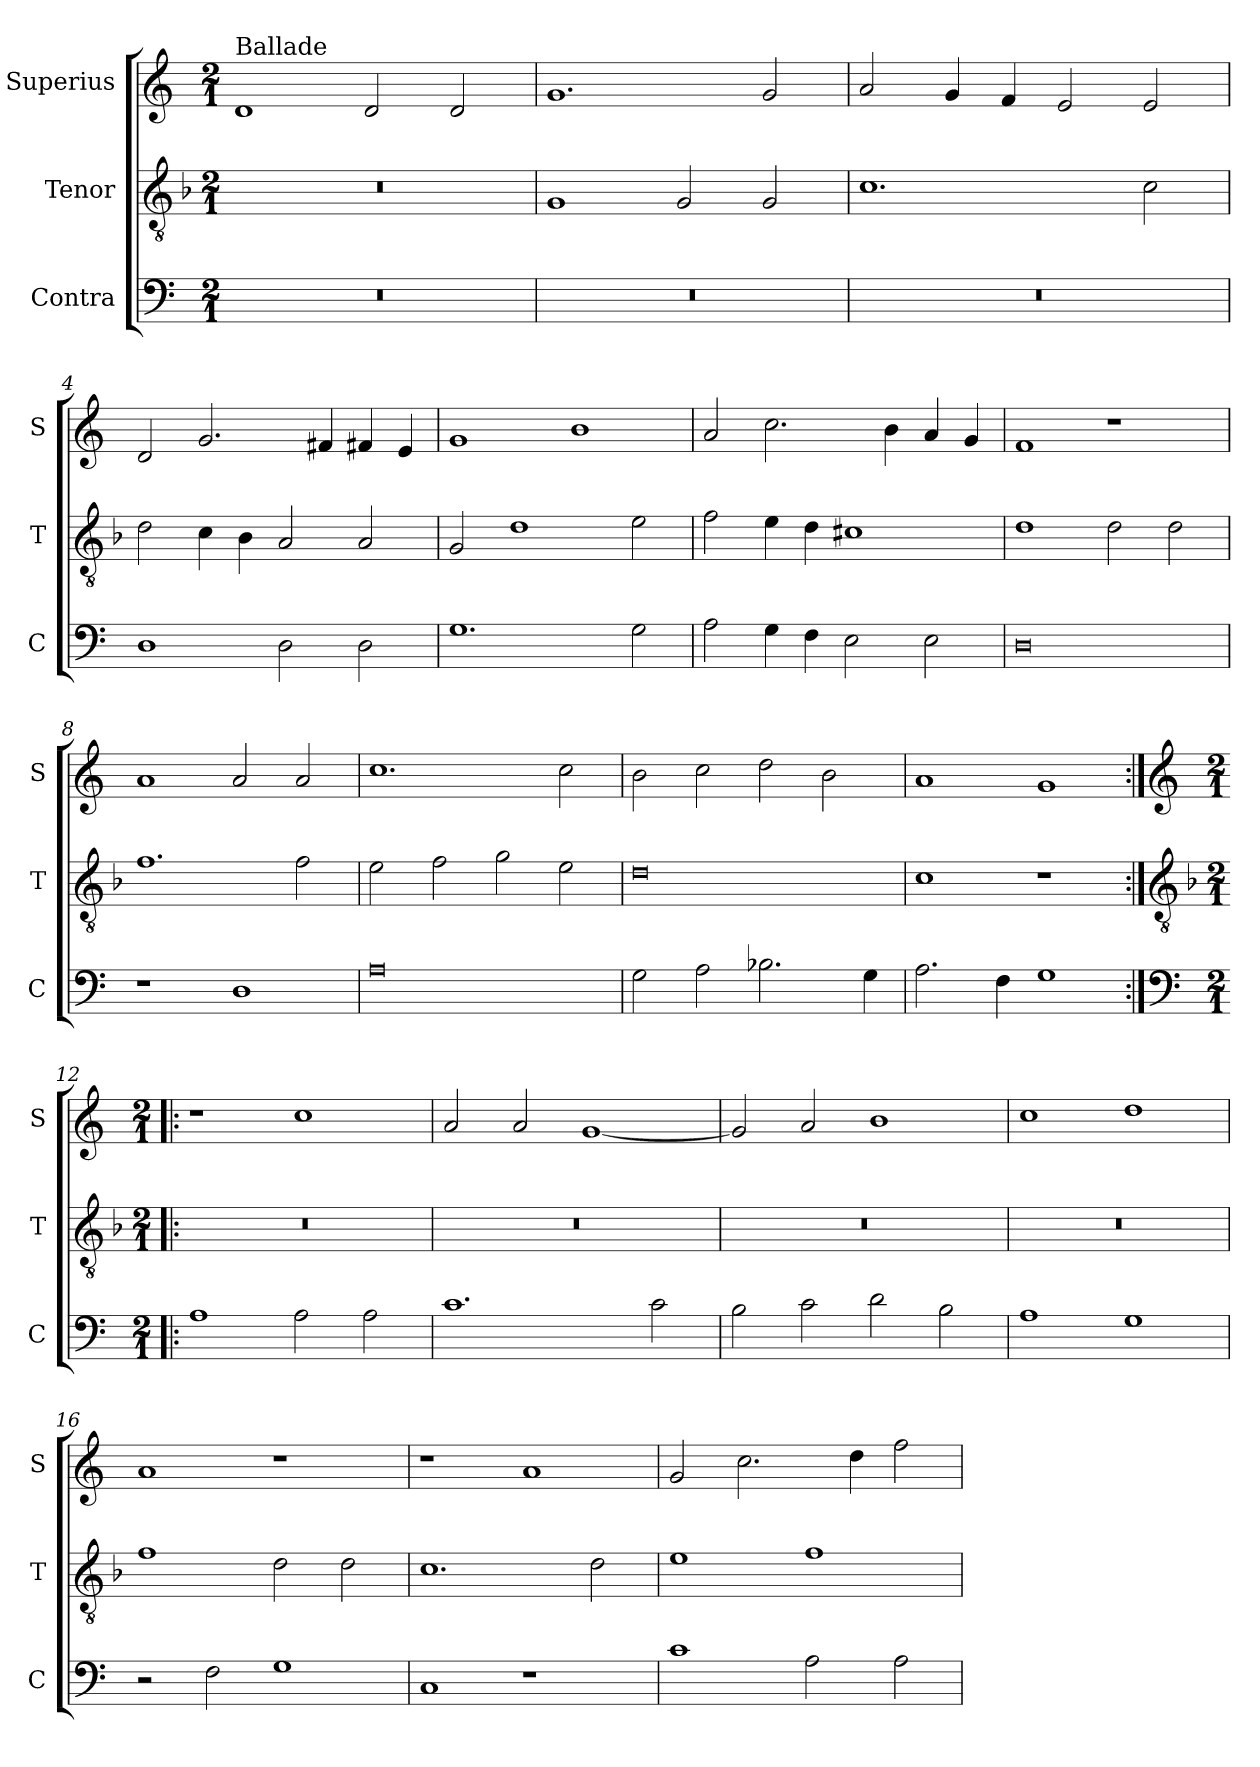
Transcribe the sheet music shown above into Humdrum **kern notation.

**kern	**kern	**kern
*part3	*part2	*part1
*staff3	*staff2	*staff1
*I"Contra	*I"Tenor	*I"Superius
*I'C	*I'T	*I'S
*clefF4	*clefGv2	*clefG2
*k[]	*k[b-]	*k[]
*M2/1	*M2/1	*M2/1
=1	=1	=1
!	!	!LO:TX:a:t=Ballade
0r	0r	1d
.	.	2d
.	.	2d
=2	=2	=2
0r	1G	1.g
.	2G	.
.	2G	2g
=3	=3	=3
0r	1.c	2a
.	.	4g
.	.	4f
.	.	2e
.	2c	2e
=4	=4	=4
1D	2d	2d
.	4c	2.g
.	4B-	.
2D	2A	.
.	.	4f#X
2D	2A	4f#X
.	.	4e
=5	=5	=5
1.G	2G	1g
.	1d	.
.	.	1b
2G	2e	.
=6	=6	=6
2A	2f	2a
4G	4e	2.cc
4F	4d	.
2E	1c#X	.
.	.	4b
2E	.	4a
.	.	4g
=7	=7	=7
0D	1d	1f
.	2d	1r
.	2d	.
=8	=8	=8
1r	1.f	1a
1D	.	2a
.	2f	2a
=9	=9	=9
0A	2e	1.cc
.	2f	.
.	2g	.
.	2e	2cc
=10	=10	=10
2G	0d	2b
2A	.	2cc
2.B-X	.	2dd
.	.	2b
4G	.	.
=11	=11	=11
2.A	1c	1a
4F	.	.
1G	1r	1g
!!LO:LB:g=z
=12:|!|:	=12:|!|:	=12:|!|:
*clefF4	*clefGv2	*clefG2
*k[]	*k[b-]	*k[]
*M2/1	*M2/1	*M2/1
1A	0r	1r
2A	.	1cc
2A	.	.
=13	=13	=13
1.c	0r	2a
.	.	2a
.	.	[1g
2c	.	.
=14	=14	=14
2B	0r	2g]
2c	.	2a
2d	.	1b
2B	.	.
=15	=15	=15
1A	0r	1cc
1G	.	1dd
=16	=16	=16
2r	1f	1a
2F	.	.
1G	2d	1r
.	2d	.
=17	=17	=17
1C	1.c	1r
1r	.	1a
.	2d	.
=18	=18	=18
1c	1e	2g
.	.	2.cc
2A	1f	.
.	.	4dd
2A	.	2ff
=	=	=
*-	*-	*-
